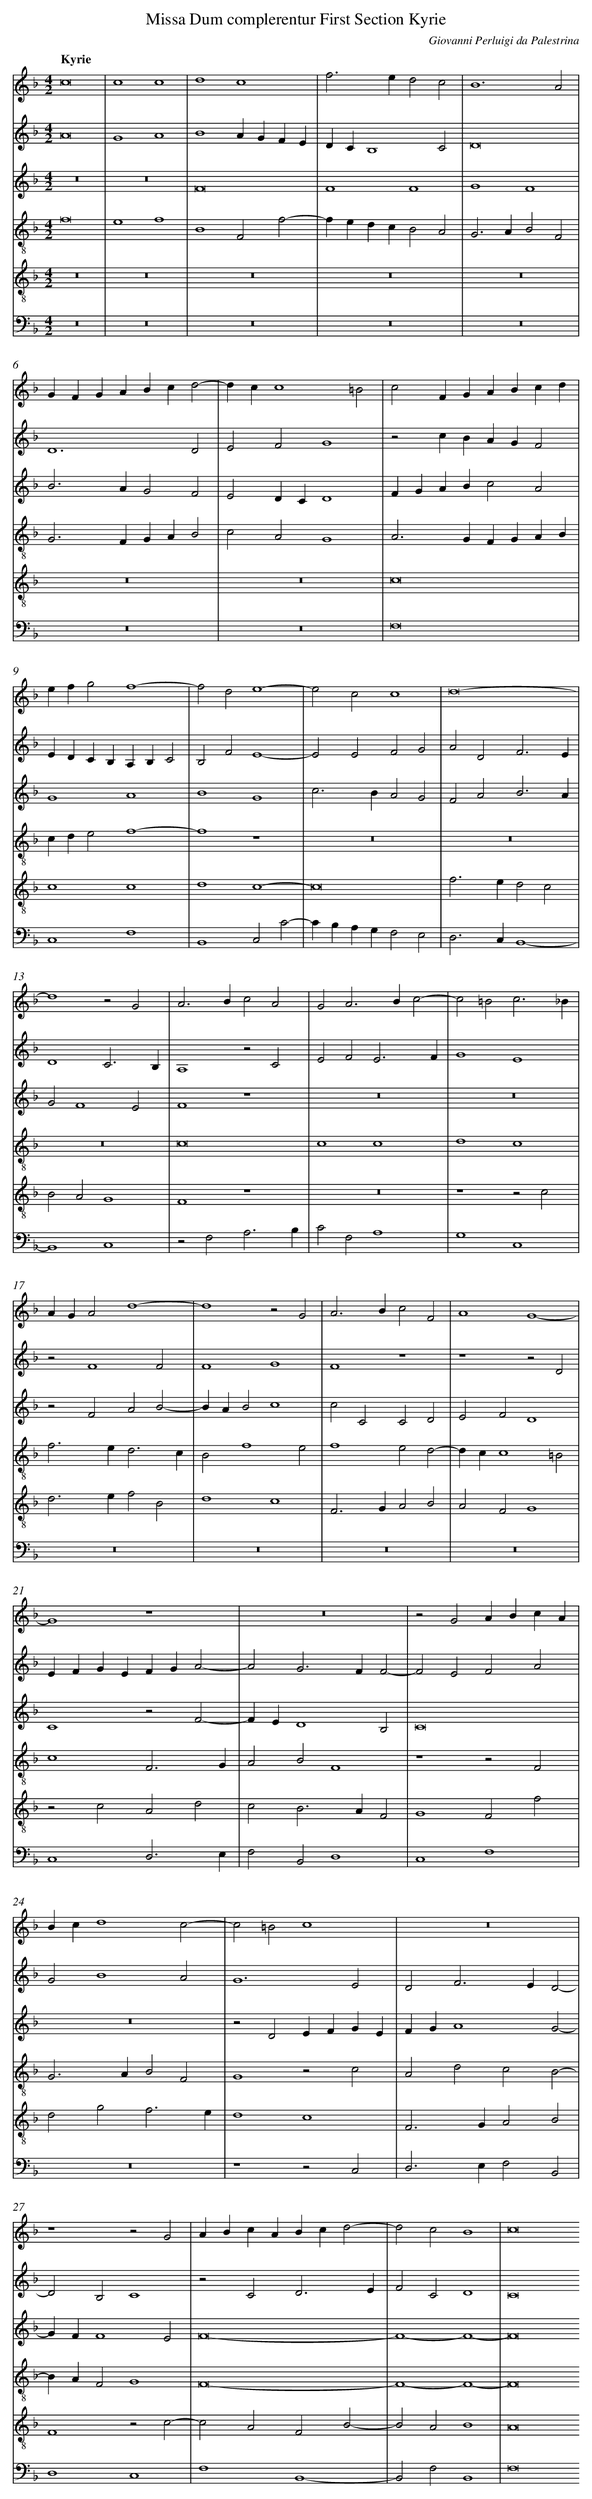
X:1
T: Missa Dum complerentur First Section Kyrie
C: Giovanni Perluigi da Palestrina
L: 1/4
M: 4/2
Q: "Kyrie"
V: 1 clef=treble
V: 2 clef=treble
V: 3 clef=treble
V: 4 clef=treble-8
V: 5 clef=treble-8
V: 6 clef=bass
K: F
[V:1] c8 |
[V:2] A8 |
[V:3] z8 |
[V:4] f8 |
[V:5] z8 |
[V:6] z8 |
[V:1] c4c4 |
[V:2] G4A4 |
[V:3] z8 |
[V:4] e4f4 |
[V:5] z8 |
[V:6] z8 |
[V:1] d4c4 |
[V:2] B4AGFE |
[V:3] F8 |
[V:4] B4F2f2- |
[V:5] z8 |
[V:6] z8 |
[V:1] f2>e2d2c2 |
[V:2] DCB,4C2 |
[V:3] F4F4 |
[V:4] fedcB2A2 |
[V:5] z8 |
[V:6] z8 |
[V:1] B6A2 |
[V:2] D8 |
[V:3] G4F4 |
[V:4] G2>A2B2F2 |
[V:5] z8 |
[V:6] z8 |
[V:1] GFGABcd2- |
[V:2] D6D2 |
[V:3] B2>A2G2F2 |
[V:4] G2>F2GAB2 |
[V:5] z8 |
[V:6] z8 |
[V:1] dcc4=B2 |
[V:2] E2F2G4 |
[V:3] E2DCD4 |
[V:4] c2A2G4 |
[V:5] z8 |
[V:6] z8 |
[V:1] c2FGABcd |
[V:2] z2cBAGF2 |
[V:3] FGABc2A2 |
[V:4] A2>G2FGAB |
[V:5] c8 |
[V:6] F,8 |
[V:1] efg2f4- |
[V:2] EDCB,A,B,C2 |
[V:3] G4A4 |
[V:4] cde2f4- |
[V:5] c4c4 |
[V:6] C,4F,4 |
[V:1] f2d2e4- |
[V:2] B,2F2E4- |
[V:3] B4G4 |
[V:4] f4z4 |
[V:5] d4c4- |
[V:6] B,,4C,2C2- |
[V:1] e2c2c4 |
[V:2] E2E2F2G2 |
[V:3] c2>B2A2G2 |
[V:4] z8 |
[V:5] c8 |
[V:6] CB,A,G,F,2E,2 |
[V:1] d8- |
[V:2] A2D2F3E |
[V:3] F2A2B3A |
[V:4] z8 |
[V:5] f2>e2d2c2 |
[V:6] D,2>C,2B,,4- |
[V:1] d4z2G2 |
[V:2] D4C3B, |
[V:3] G2F4E2 |
[V:4] z8 |
[V:5] B2A2G4 |
[V:6] B,,4C,4 |
[V:1] A2>B2c2A2 |
[V:2] A,4z2C2 |
[V:3] F4z4 |
[V:4] c8 |
[V:5] F4z4 |
[V:6] z2F,2A,3B, |
[V:1] G2A2>B2c2- |
[V:2] E2F2E3F |
[V:3] z8 |
[V:4] c4c4 |
[V:5] z8 |
[V:6] C2F,2A,4 |
[V:1] c2=B2c3_B |
[V:2] G4E4 |
[V:3] z8 |
[V:4] d4c4 |
[V:5] z4z2c2 |
[V:6] G,4C,4 |
[V:1] AGA2d4- |
[V:2] z2F4F2 |
[V:3] z2F2A2B2- |
[V:4] f2>e2d3c |
[V:5] d2>e2f2B2 |
[V:6] z8 |
[V:1] d4z2G2 |
[V:2] F4G4 |
[V:3] BAB2c4 |
[V:4] B2f4e2 |
[V:5] d4c4 |
[V:6] z8 |
[V:1] A2>B2c2F2 |
[V:2] F4z4 |
[V:3] c2C2C2D2 |
[V:4] f4e2d2- |
[V:5] F2>G2A2B2 |
[V:6] z8 |
[V:1] A4G4- |
[V:2] z4z2D2 |
[V:3] E2F2D4 |
[V:4] dcc4=B2 |
[V:5] A2F2G4 |
[V:6] z8 |
[V:1] G4z4 |
[V:2] EFGEFGA2- |
[V:3] C4z2F2- |
[V:4] c4F3G |
[V:5] z2c2A2d2 |
[V:6] C,4D,3E, |
[V:1] z8 |
[V:2] A2G2>F2F2- |
[V:3] FED4B,2 |
[V:4] A2B2F4 |
[V:5] c2B2>A2F2 |
[V:6] F,2B,,2D,4 |
[V:1] z2G2ABcA |
[V:2] F2E2F2A2 |
[V:3] C8 |
[V:4] z4z2F2 |
[V:5] G4F2f2 |
[V:6] C,4F,4 |
[V:1] Bcd4c2- |
[V:2] G2B4A2 |
[V:3] z8 |
[V:4] G2>A2B2F2 |
[V:5] d2g2f3e |
[V:6] z8 |
[V:1] c2=B2c4 |
[V:2] G6E2 |
[V:3] z2D2EFGE |
[V:4] G4z2c2 |
[V:5] d4c4 |
[V:6] z4z2C,2 |
[V:1] z8 |
[V:2] D2F2>E2D2- |
[V:3] FGA4G2- |
[V:4] A2d2c2B2- |
[V:5] F2>G2A2B2 |
[V:6] D,2>E,2F,2B,,2 |
[V:1] z4z2G2 |
[V:2] D2B,2C4 |
[V:3] GFF4E2 |
[V:4] BAF2G4 |
[V:5] F4z2c2- |
[V:6] D,4C,4 |
[V:1] ABcABcd2- |
[V:2] z2C2D3E |
[V:3] F8- |
[V:4] F8- |
[V:5] c2A2F2B2- |
[V:6] F,4B,,4- |
[V:1] d2c2B4 |
[V:2] F2C2D4 |
[V:3] F4-F4- |
[V:4] F4-F4- |
[V:5] B2A2B4 |
[V:6] B,,2F,2B,,4 |
[V:1] c8
[V:2] C8
[V:3] F8
[V:4] F8
[V:5] A8
[V:6] F,8
